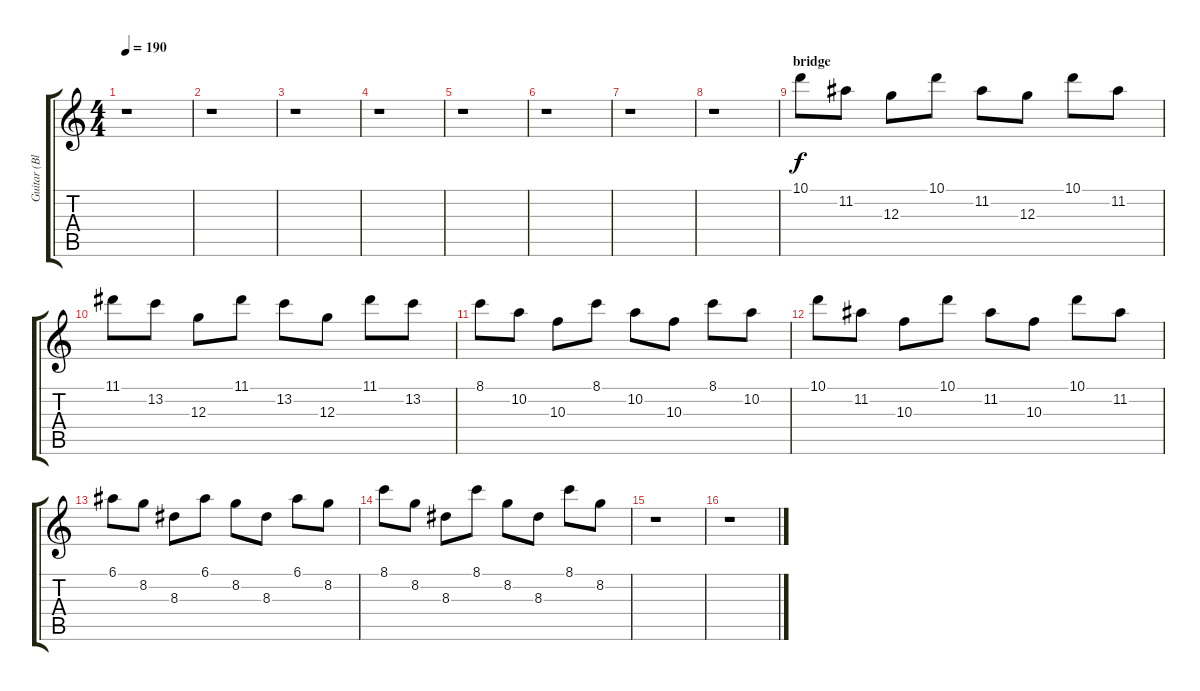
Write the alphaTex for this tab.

\track ("Guitar (Blackmore)" "Guitar (Bl") {instrument distortionguitar}
\staff {score tabs}
\tuning (E4 B3 G3 D3 A2 E2) {hide}
\ts (4 4)
\tempo 190
\clef g2
\ks c
r.1{dy f} |
r.1 |
r.1 |
r.1 |
r.1 |
r.1 |
r.1 |
r.1 |
\section ("" "bridge")
10.1.8{instrument electricguitarjazz} 11.2.8 12.3.8 10.1.8 11.2.8 12.3.8 10.1.8 11.2.8 |
11.1.8 13.2.8 12.3.8 11.1.8 13.2.8 12.3.8 11.1.8 13.2.8 |
8.1.8 10.2.8 10.3.8 8.1.8 10.2.8 10.3.8 8.1.8 10.2.8 |
10.1.8 11.2.8 10.3.8 10.1.8 11.2.8 10.3.8 10.1.8 11.2.8 |
6.1.8 8.2.8 8.3.8 6.1.8 8.2.8 8.3.8 6.1.8 8.2.8 |
8.1.8 8.2.8 8.3.8 8.1.8 8.2.8 8.3.8 8.1.8 8.2.8 |
r.1 |
r.1
